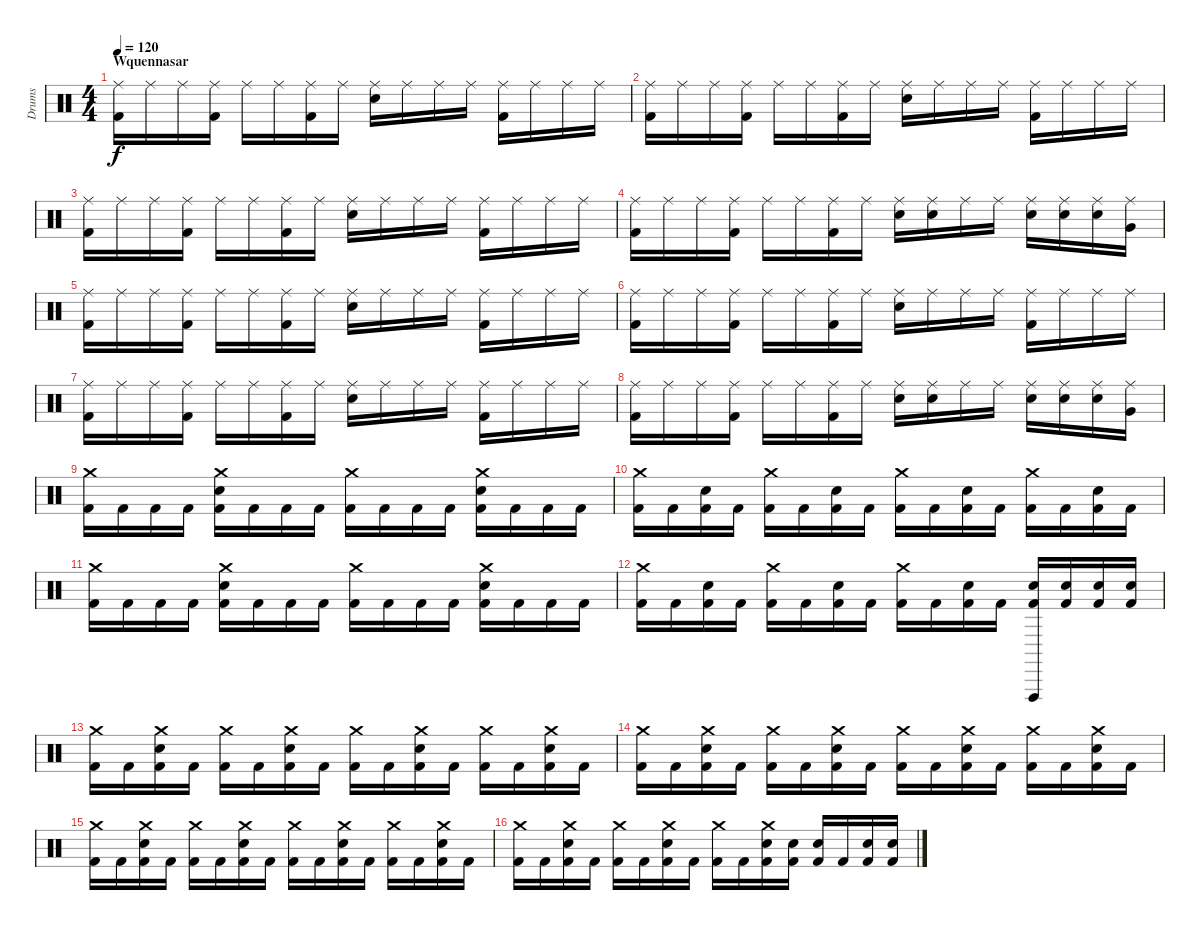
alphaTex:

\track ("Drums" "Drums") {instrument percussion}
\staff {score}
\articulation defaults
\ts (4 4)
\section ("" "Wquennasar")
\tempo 120
\clef neutral
\ks c
("Ride (middle)" "Kick (hit) 2").16{dy f} "Ride (middle)".16 "Ride (middle)".16 ("Ride (middle)" "Kick (hit) 2").16 "Ride (middle)".16 "Ride (middle)".16 ("Ride (middle)" "Kick (hit) 2").16 "Ride (middle)".16 ("Ride (middle)" "Electric Snare (hit)").16 "Ride (middle)".16 "Ride (middle)".16 "Ride (middle)".16 ("Ride (middle)" "Kick (hit) 2").16 "Ride (middle)".16 "Ride (middle)".16 "Ride (middle)".16 |
("Ride (middle)" "Kick (hit) 2").16 "Ride (middle)".16 "Ride (middle)".16 ("Ride (middle)" "Kick (hit) 2").16 "Ride (middle)".16 "Ride (middle)".16 ("Ride (middle)" "Kick (hit) 2").16 "Ride (middle)".16 ("Ride (middle)" "Electric Snare (hit)").16 "Ride (middle)".16 "Ride (middle)".16 "Ride (middle)".16 ("Ride (middle)" "Kick (hit) 2").16 "Ride (middle)".16 "Ride (middle)".16 "Ride (middle)".16 |
("Ride (middle)" "Kick (hit) 2").16 "Ride (middle)".16 "Ride (middle)".16 ("Ride (middle)" "Kick (hit) 2").16 "Ride (middle)".16 "Ride (middle)".16 ("Ride (middle)" "Kick (hit) 2").16 "Ride (middle)".16 ("Ride (middle)" "Electric Snare (hit)").16 "Ride (middle)".16 "Ride (middle)".16 "Ride (middle)".16 ("Ride (middle)" "Kick (hit) 2").16 "Ride (middle)".16 "Ride (middle)".16 "Ride (middle)".16 |
("Ride (middle)" "Kick (hit) 2").16 "Ride (middle)".16 "Ride (middle)".16 ("Ride (middle)" "Kick (hit) 2").16 "Ride (middle)".16 "Ride (middle)".16 ("Ride (middle)" "Kick (hit) 2").16 "Ride (middle)".16 ("Ride (middle)" "Electric Snare (hit)").16 ("Ride (middle)" "Electric Snare (hit)").16 "Ride (middle)".16 "Ride (middle)".16 ("Ride (middle)" "Electric Snare (hit)").16 ("Ride (middle)" "Electric Snare (hit)").16 ("Ride (middle)" "Electric Snare (hit)").16 ("Ride (middle)" "Very Low Tom (hit)").16 |
("Ride (middle)" "Kick (hit) 2").16 "Ride (middle)".16 "Ride (middle)".16 ("Ride (middle)" "Kick (hit) 2").16 "Ride (middle)".16 "Ride (middle)".16 ("Ride (middle)" "Kick (hit) 2").16 "Ride (middle)".16 ("Ride (middle)" "Electric Snare (hit)").16 "Ride (middle)".16 "Ride (middle)".16 "Ride (middle)".16 ("Ride (middle)" "Kick (hit) 2").16 "Ride (middle)".16 "Ride (middle)".16 "Ride (middle)".16 |
("Ride (middle)" "Kick (hit) 2").16 "Ride (middle)".16 "Ride (middle)".16 ("Ride (middle)" "Kick (hit) 2").16 "Ride (middle)".16 "Ride (middle)".16 ("Ride (middle)" "Kick (hit) 2").16 "Ride (middle)".16 ("Ride (middle)" "Electric Snare (hit)").16 "Ride (middle)".16 "Ride (middle)".16 "Ride (middle)".16 ("Ride (middle)" "Kick (hit) 2").16 "Ride (middle)".16 "Ride (middle)".16 "Ride (middle)".16 |
("Ride (middle)" "Kick (hit) 2").16 "Ride (middle)".16 "Ride (middle)".16 ("Ride (middle)" "Kick (hit) 2").16 "Ride (middle)".16 "Ride (middle)".16 ("Ride (middle)" "Kick (hit) 2").16 "Ride (middle)".16 ("Ride (middle)" "Electric Snare (hit)").16 "Ride (middle)".16 "Ride (middle)".16 "Ride (middle)".16 ("Ride (middle)" "Kick (hit) 2").16 "Ride (middle)".16 "Ride (middle)".16 "Ride (middle)".16 |
("Ride (middle)" "Kick (hit) 2").16 "Ride (middle)".16 "Ride (middle)".16 ("Ride (middle)" "Kick (hit) 2").16 "Ride (middle)".16 "Ride (middle)".16 ("Ride (middle)" "Kick (hit) 2").16 "Ride (middle)".16 ("Ride (middle)" "Electric Snare (hit)").16 ("Ride (middle)" "Electric Snare (hit)").16 "Ride (middle)".16 "Ride (middle)".16 ("Ride (middle)" "Electric Snare (hit)").16 ("Ride (middle)" "Electric Snare (hit)").16 ("Ride (middle)" "Electric Snare (hit)").16 ("Ride (middle)" "Very Low Tom (hit)").16 |
("Crash medium (hit)" "Kick (hit) 2").16 "Kick (hit) 2".16 "Kick (hit) 2".16 "Kick (hit) 2".16 ("Crash medium (hit)" "Electric Snare (hit)" "Kick (hit) 2").16 "Kick (hit) 2".16 "Kick (hit) 2".16 "Kick (hit) 2".16 ("Crash medium (hit)" "Kick (hit) 2").16 "Kick (hit) 2".16 "Kick (hit) 2".16 "Kick (hit) 2".16 ("Crash medium (hit)" "Electric Snare (hit)" "Kick (hit) 2").16 "Kick (hit) 2".16 "Kick (hit) 2".16 "Kick (hit) 2".16 |
("Crash medium (hit)" "Kick (hit) 2").16 "Kick (hit) 2".16 ("Electric Snare (hit)" "Kick (hit) 2").16 "Kick (hit) 2".16 ("Crash medium (hit)" "Kick (hit) 2").16 "Kick (hit) 2".16 ("Electric Snare (hit)" "Kick (hit) 2").16 "Kick (hit) 2".16 ("Crash medium (hit)" "Kick (hit) 2").16 "Kick (hit) 2".16 ("Electric Snare (hit)" "Kick (hit) 2").16 "Kick (hit) 2".16 ("Crash medium (hit)" "Kick (hit) 2").16 "Kick (hit) 2".16 ("Electric Snare (hit)" "Kick (hit) 2").16 "Kick (hit) 2".16 |
("Crash medium (hit)" "Kick (hit) 2").16 "Kick (hit) 2".16 "Kick (hit) 2".16 "Kick (hit) 2".16 ("Crash medium (hit)" "Electric Snare (hit)" "Kick (hit) 2").16 "Kick (hit) 2".16 "Kick (hit) 2".16 "Kick (hit) 2".16 ("Crash medium (hit)" "Kick (hit) 2").16 "Kick (hit) 2".16 "Kick (hit) 2".16 "Kick (hit) 2".16 ("Crash medium (hit)" "Electric Snare (hit)" "Kick (hit) 2").16 "Kick (hit) 2".16 "Kick (hit) 2".16 "Kick (hit) 2".16 |
("Crash medium (hit)" "Kick (hit) 2").16 "Kick (hit) 2".16 ("Electric Snare (hit)" "Kick (hit) 2").16 "Kick (hit) 2".16 ("Crash medium (hit)" "Kick (hit) 2").16 "Kick (hit) 2".16 ("Electric Snare (hit)" "Kick (hit) 2").16 "Kick (hit) 2".16 ("Crash medium (hit)" "Kick (hit) 2").16 "Kick (hit) 2".16 ("Electric Snare (hit)" "Kick (hit) 2").16 "Kick (hit) 2".16 ("Vibraslap (hit)" "Electric Snare (hit)" "Kick (hit) 2").16 ("Electric Snare (hit)" "Kick (hit) 2").16 ("Electric Snare (hit)" "Kick (hit) 2").16 ("Electric Snare (hit)" "Kick (hit) 2").16 |
("Crash medium (hit)" "Kick (hit) 2").16 "Kick (hit) 2".16 ("Crash medium (hit)" "Electric Snare (hit)" "Kick (hit) 2").16 "Kick (hit) 2".16 ("Crash medium (hit)" "Kick (hit) 2").16 "Kick (hit) 2".16 ("Crash medium (hit)" "Electric Snare (hit)" "Kick (hit) 2").16 "Kick (hit) 2".16 ("Crash medium (hit)" "Kick (hit) 2").16 "Kick (hit) 2".16 ("Crash medium (hit)" "Electric Snare (hit)" "Kick (hit) 2").16 "Kick (hit) 2".16 ("Crash medium (hit)" "Kick (hit) 2").16 "Kick (hit) 2".16 ("Crash medium (hit)" "Electric Snare (hit)" "Kick (hit) 2").16 "Kick (hit) 2".16 |
("Crash medium (hit)" "Kick (hit) 2").16 "Kick (hit) 2".16 ("Crash medium (hit)" "Electric Snare (hit)" "Kick (hit) 2").16 "Kick (hit) 2".16 ("Crash medium (hit)" "Kick (hit) 2").16 "Kick (hit) 2".16 ("Crash medium (hit)" "Electric Snare (hit)" "Kick (hit) 2").16 "Kick (hit) 2".16 ("Crash medium (hit)" "Kick (hit) 2").16 "Kick (hit) 2".16 ("Crash medium (hit)" "Electric Snare (hit)" "Kick (hit) 2").16 "Kick (hit) 2".16 ("Crash medium (hit)" "Kick (hit) 2").16 "Kick (hit) 2".16 ("Crash medium (hit)" "Electric Snare (hit)" "Kick (hit) 2").16 "Kick (hit) 2".16 |
("Crash medium (hit)" "Kick (hit) 2").16 "Kick (hit) 2".16 ("Crash medium (hit)" "Electric Snare (hit)" "Kick (hit) 2").16 "Kick (hit) 2".16 ("Crash medium (hit)" "Kick (hit) 2").16 "Kick (hit) 2".16 ("Crash medium (hit)" "Electric Snare (hit)" "Kick (hit) 2").16 "Kick (hit) 2".16 ("Crash medium (hit)" "Kick (hit) 2").16 "Kick (hit) 2".16 ("Crash medium (hit)" "Electric Snare (hit)" "Kick (hit) 2").16 "Kick (hit) 2".16 ("Crash medium (hit)" "Kick (hit) 2").16 "Kick (hit) 2".16 ("Crash medium (hit)" "Electric Snare (hit)" "Kick (hit) 2").16 "Kick (hit) 2".16 |
("Crash medium (hit)" "Kick (hit) 2").16 "Kick (hit) 2".16 ("Crash medium (hit)" "Electric Snare (hit)" "Kick (hit) 2").16 "Kick (hit) 2".16 ("Crash medium (hit)" "Kick (hit) 2").16 "Kick (hit) 2".16 ("Crash medium (hit)" "Electric Snare (hit)" "Kick (hit) 2").16 "Kick (hit) 2".16 ("Crash medium (hit)" "Kick (hit) 2").16 "Kick (hit) 2".16 ("Crash medium (hit)" "Electric Snare (hit)" "Kick (hit) 2").16 ("Electric Snare (hit)" "Kick (hit) 2").16 ("Electric Snare (hit)" "Kick (hit) 2").16 "Kick (hit) 2".16 ("Electric Snare (hit)" "Kick (hit) 2").16 ("Electric Snare (hit)" "Kick (hit) 2").16
